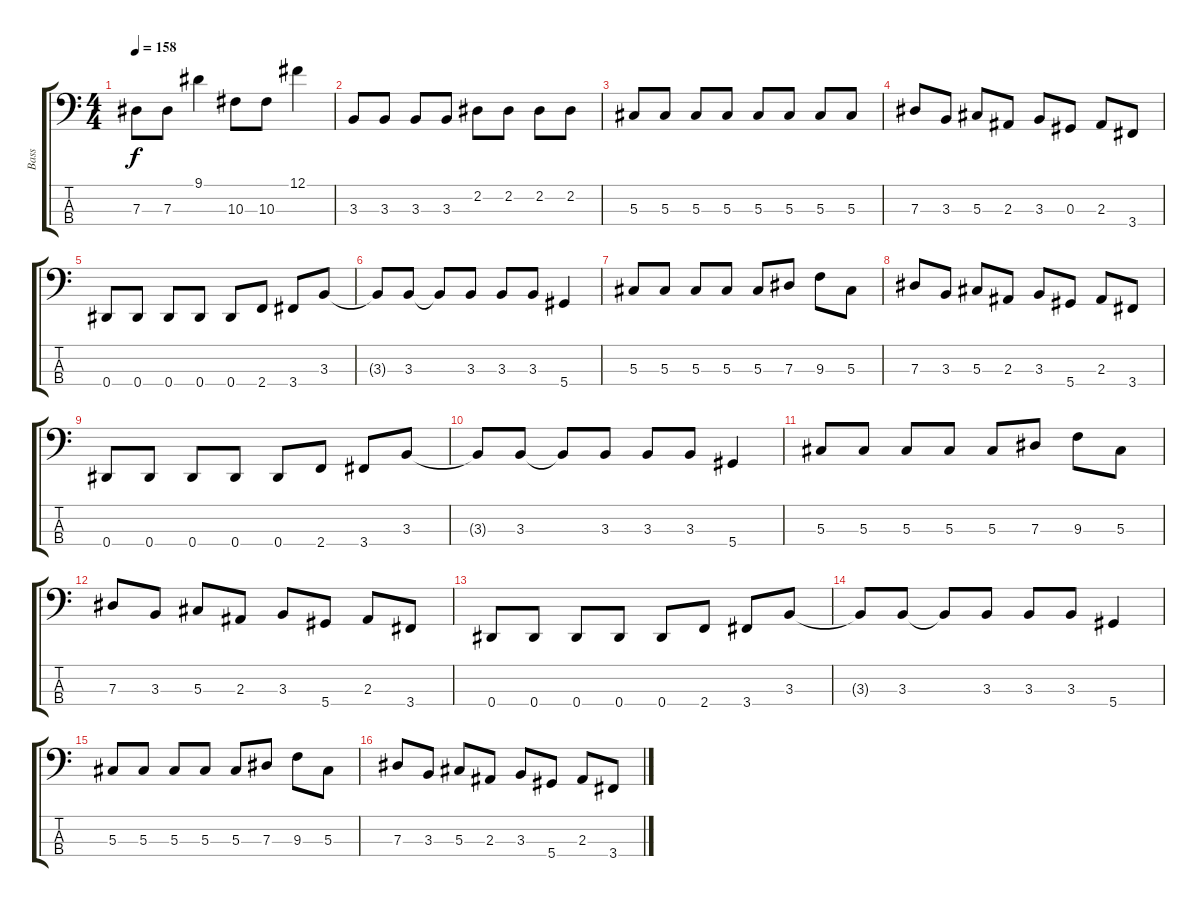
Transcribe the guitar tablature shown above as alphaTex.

\track ("Bass" "Bass") {instrument electricbasspick}
\staff {score tabs}
\tuning (Gb2 Db2 Ab1 Eb1) {hide}
\ts (4 4)
\tempo 158
\clef f4
\ks c
7.3.8{dy f} 7.3.8 9.1.4 10.3.8 10.3.8 12.1.4 |
3.3.8 3.3.8 3.3.8 3.3.8 2.2.8 2.2.8 2.2.8 2.2.8 |
5.3.8 5.3.8 5.3.8 5.3.8 5.3.8 5.3.8 5.3.8 5.3.8 |
7.3.8 3.3.8 5.3.8 2.3.8 3.3.8 0.3.8 2.3.8 3.4.8 |
0.4.8 0.4.8 0.4.8 0.4.8 0.4.8 2.4.8 3.4.8 3.3.8 |
3.3{t}.8 3.3.8 3.3{t}.8 3.3.8 3.3.8 3.3.8 5.4.4 |
5.3.8 5.3.8 5.3.8 5.3.8 5.3.8 7.3.8 9.3.8 5.3.8 |
7.3.8 3.3.8 5.3.8 2.3.8 3.3.8 5.4.8 2.3.8 3.4.8 |
0.4.8 0.4.8 0.4.8 0.4.8 0.4.8 2.4.8 3.4.8 3.3.8 |
3.3{t}.8 3.3.8 3.3{t}.8 3.3.8 3.3.8 3.3.8 5.4.4 |
5.3.8 5.3.8 5.3.8 5.3.8 5.3.8 7.3.8 9.3.8 5.3.8 |
7.3.8 3.3.8 5.3.8 2.3.8 3.3.8 5.4.8 2.3.8 3.4.8 |
0.4.8 0.4.8 0.4.8 0.4.8 0.4.8 2.4.8 3.4.8 3.3.8 |
3.3{t}.8 3.3.8 3.3{t}.8 3.3.8 3.3.8 3.3.8 5.4.4 |
5.3.8 5.3.8 5.3.8 5.3.8 5.3.8 7.3.8 9.3.8 5.3.8 |
7.3.8 3.3.8 5.3.8 2.3.8 3.3.8 5.4.8 2.3.8 3.4.8
